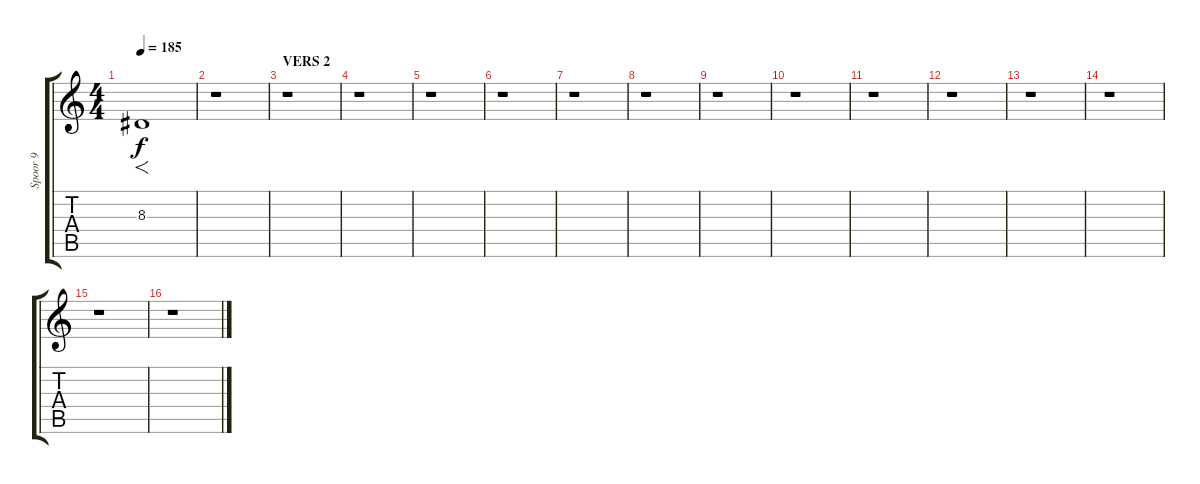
\track ("Spoor 9" "Spoor 9") {instrument violin}
\staff {score tabs}
\tuning (E4 B3 G3 D3 A2 E2) {hide}
\ts (4 4)
\tempo 185
\clef g2
\ks c
8.3.1{f dy f} |
r.1 |
\section ("" "VERS 2")
r.1 |
r.1 |
r.1 |
r.1 |
r.1 |
r.1 |
r.1 |
r.1 |
r.1 |
r.1 |
r.1 |
r.1 |
r.1 |
r.1
